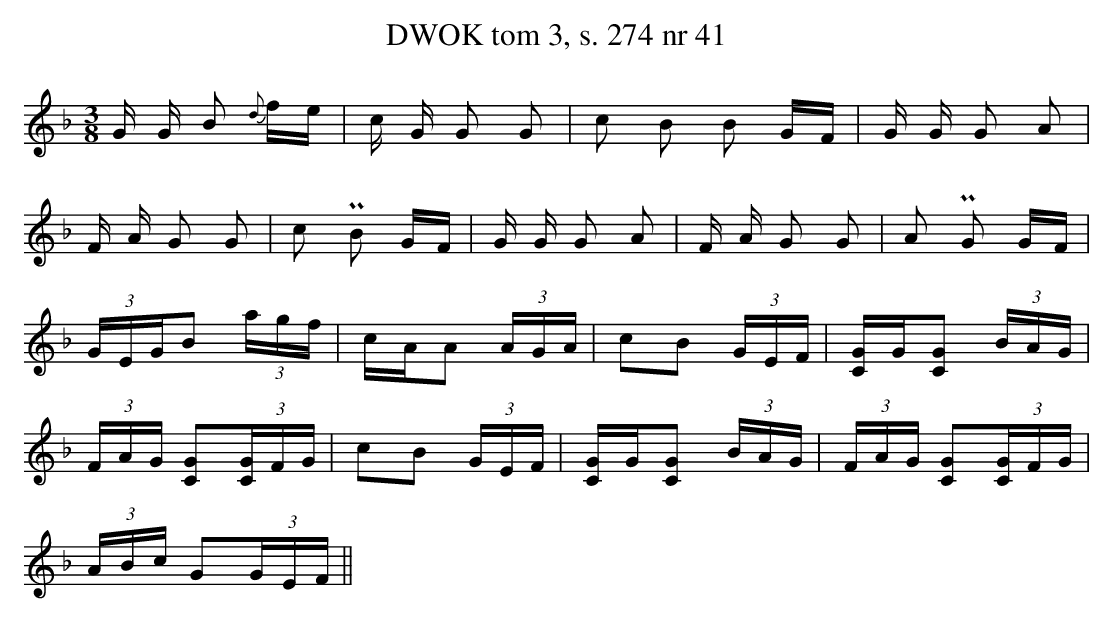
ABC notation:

X:1
T: DWOK tom 3, s. 274 nr 41
L: 1/16
M: 3/8
K: F
G G B2 {d} fe | c G G2 G2 | c2 B2 B2 GF | G G G2 A2 |
F A G2 G2 | c2 PB2 GF | G G G2 A2 | F A G2 G2 | A2 PG2 GF |
(3GEGB2 (3agf | cAA2 (3AGA | c2B2 (3GEF | [CG]G[C2G2] (3BAG |
(3FAG [C2G2](3[CG]FG | c2B2 (3GEF | [CG]G[C2G2] (3BAG | (3FAG [C2G2](3[CG]FG |
(3ABc G2(3GEF ||
